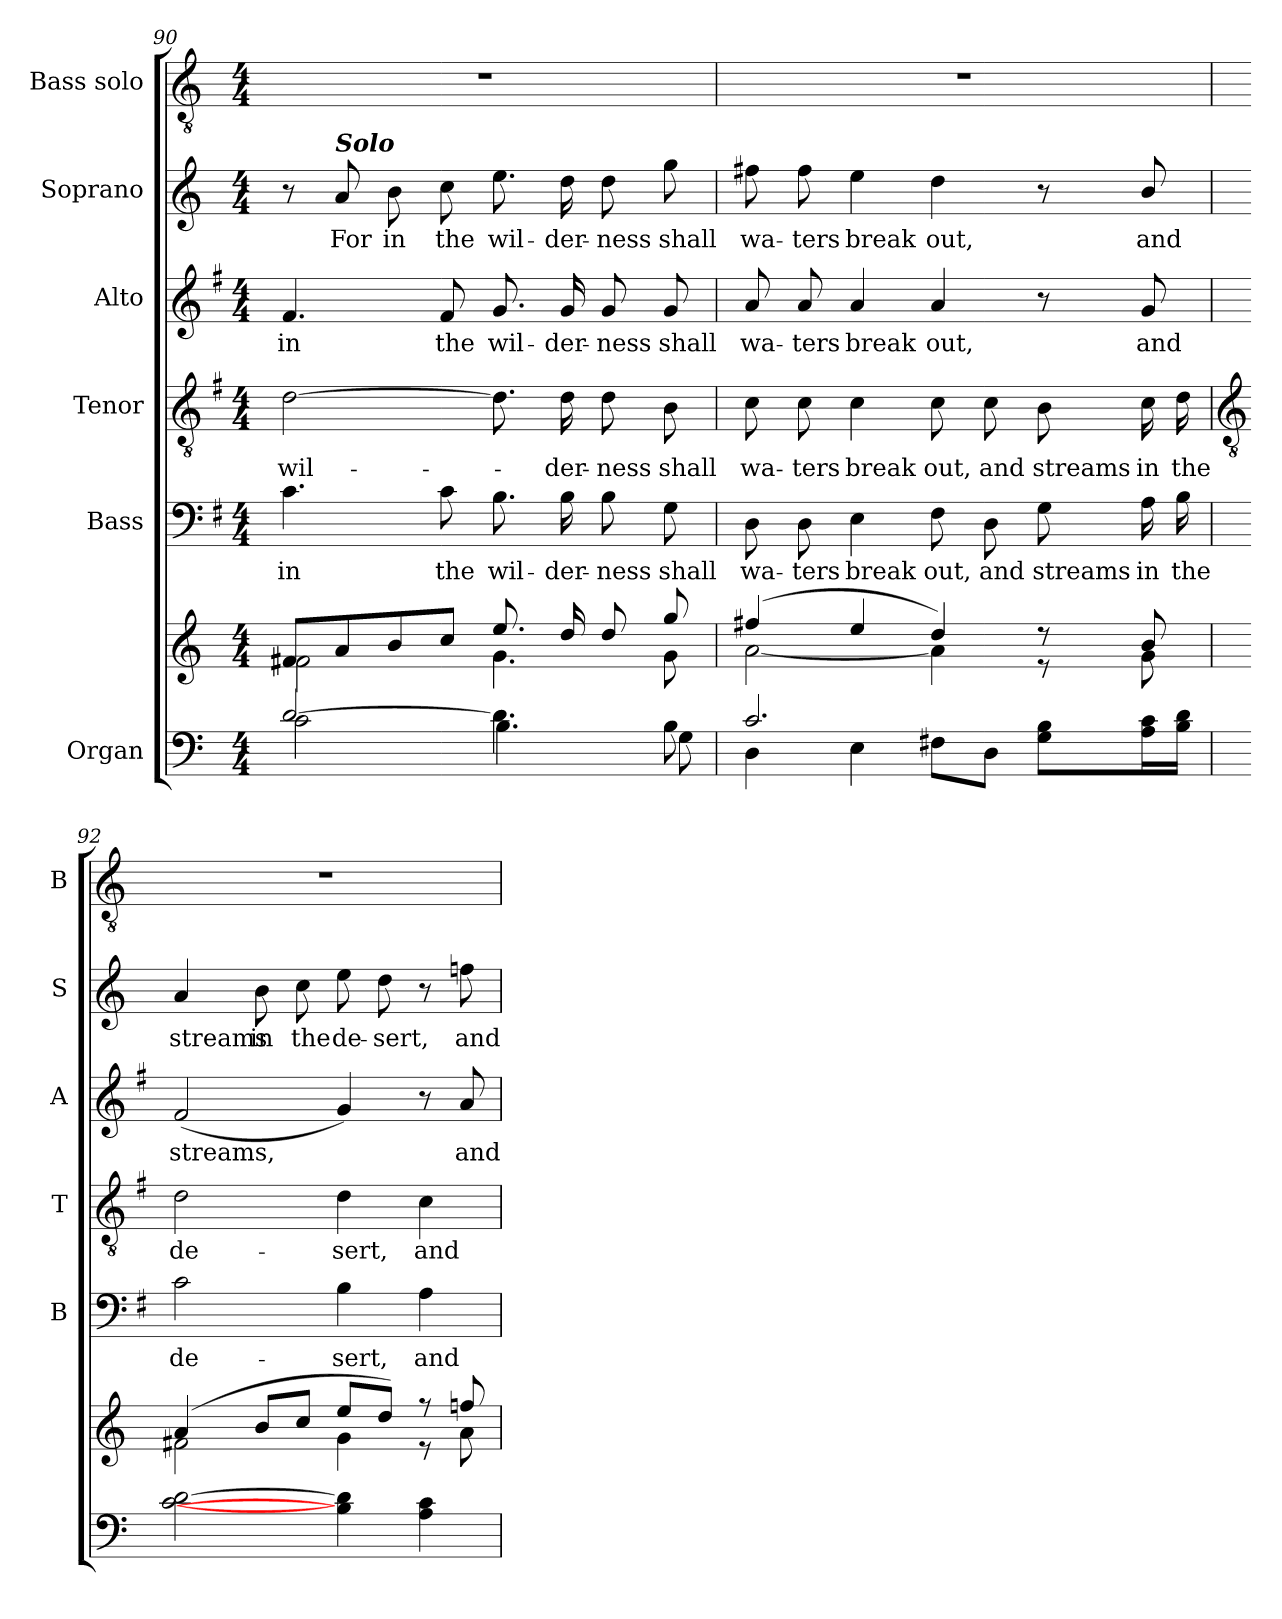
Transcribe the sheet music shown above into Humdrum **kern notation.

**kern	**kern	**kern	**text	**kern	**text	**kern	**text	**kern	**text	**kern
*part6	*part6	*part5	*part5	*part4	*part4	*part3	*part3	*part2	*part2	*part1
*staff7	*staff6	*staff5	*staff5	*staff4	*staff4	*staff3	*staff3	*staff2	*staff2	*staff1
*I"Organ	*	*I"Bass	*	*I"Tenor	*	*I"Alto	*	*I"Soprano	*	*I"Bass solo
*	*	*I'B	*	*I'T	*	*I'A	*	*I'S	*	*I'B
!!LO:LB:g=z
*clefF4	*clefG2	*clefF4	*	*clefGv2	*	*clefG2	*	*clefG2	*	*clefGv2
*k[]	*k[]	*k[f#]	*	*k[f#]	*	*k[f#]	*	*k[]	*	*k[]
*C:	*C:	*G:	*	*G:	*	*G:	*	*C:	*	*C:
*M4/4	*M4/4	*M4/4	*	*M4/4	*	*M4/4	*	*M4/4	*	*M4/4
=90	=90	=90	=90	=90	=90	=90	=90	=90	=90	=90
*^	*^	*	*	*	*	*	*	*	*	*
!	!	!	!	!	!LO:LY:b	!	!LO:LY:b	!	!LO:LY:b	!	!	!
[2d/	2c\	8f#X/L	2f#\	4.c	in	[2d	wil-	4.f#	in	8r	.	1r
!	!	!	!	!	!	!	!	!	!	!LO:TX:a:Bi:t=Solo	!	!
!	!	!	!	!	!	!	!	!	!	!	!LO:LY:b	!
.	.	8a/	.	.	.	.	.	.	.	8a	For	.
!	!	!	!	!	!	!	!	!	!	!	!LO:LY:b	!
.	.	8b/	.	.	.	.	.	.	.	8b	in	.
!	!	!	!	!	!LO:LY:b	!	!	!	!LO:LY:b	!	!LO:LY:b	!
.	.	8cc/J	.	8c	the	.	.	8f#	the	8cc	the	.
!	!	!	!	!	!LO:LY:b	!	!	!	!LO:LY:b	!	!LO:LY:b	!
4.d\]	4.B\	8.ee/L	4.g\	8.B	wil-	8.d]	.	8.g	wil-	8.ee	wil-	.
!	!	!	!	!	!LO:LY:b	!	!LO:LY:b	!	!LO:LY:b	!	!LO:LY:b	!
.	.	16dd/L	.	16B	-der-	16d	der-	16g	-der-	16dd	-der-	.
!	!	!	!	!	!LO:LY:b	!	!LO:LY:b	!	!LO:LY:b	!	!LO:LY:b	!
.	.	8dd/	.	8B	-ness	8d	-ness	8g	-ness	8dd	-ness	.
!	!	!	!	!	!LO:LY:b	!	!LO:LY:b	!	!LO:LY:b	!	!LO:LY:b	!
8B\	8G\	8gg/J	8g\	8G	shall	8B	shall	8g	shall	8gg	shall	.
=91	=91	=91	=91	=91	=91	=91	=91	=91	=91	=91	=91	=91
!	!	!	!	!	!LO:LY:b	!	!LO:LY:b	!	!LO:LY:b	!	!LO:LY:b	!
2.c/	4D\	(>4ff#X/	[2a\	8D	wa-	8c	wa-	8a	wa-	8ff#X	wa-	1r
!	!	!	!	!	!LO:LY:b	!	!LO:LY:b	!	!LO:LY:b	!	!LO:LY:b	!
.	.	.	.	8D	-ters	8c	-ters	8a	-ters	8ff#	-ters	.
!	!	!	!	!	!LO:LY:b	!	!LO:LY:b	!	!LO:LY:b	!	!LO:LY:b	!
.	4E\	4ee/	.	4E	break	4c	break	4a	break	4ee	break	.
!	!	!	!	!	!LO:LY:b	!	!LO:LY:b	!	!LO:LY:b	!	!LO:LY:b	!
.	8F#X\L	4dd/)	4a\]	8F#	out,	8c	out,	4a	out,	4dd	out,	.
!	!	!	!	!	!LO:LY:b	!	!LO:LY:b	!	!	!	!	!
.	8D\J	.	.	8D	and	8c	and	.	.	.	.	.
!	!	!	!	!	!LO:LY:b	!	!LO:LY:b	!	!	!	!	!
8G\ 8B\L	4ryy	8r	8r	8G	streams	8B	streams	8r	.	8r	.	.
!	!	!	!	!	!LO:LY:b	!	!LO:LY:b	!	!LO:LY:b	!	!LO:LY:b	!
16A\ 16c\L	.	8b/	8g\	16A	in	16c	in	8g	and	8b/	and	.
!	!	!	!	!	!LO:LY:b	!	!LO:LY:b	!	!	!	!	!
16B\ 16d\JJ	.	.	.	16B	the	16d	the	.	.	.	.	.
!!LO:LB:g=z
=92	=92	=92	=92	=92	=92	=92	=92	=92	=92	=92	=92	=92
*	*	*	*	*	*	*clefGv2	*	*	*	*	*	*
!	!	!	!	!	!LO:LY:b	!	!LO:LY:b	!	!LO:LY:b	!	!LO:LY:b	!
[2c\ [2d\	2ryy	(>4a/	2f#X\	2c	de-	2d	de-	(<2f#	streams,	4a	streams	1r
!	!	!	!	!	!	!	!	!	!	!	!LO:LY:b	!
.	.	8b/L	.	.	.	.	.	.	.	8b	in	.
!	!	!	!	!	!	!	!	!	!	!	!LO:LY:b	!
.	.	8cc/J	.	.	.	.	.	.	.	8cc	the	.
!	!	!	!	!	!LO:LY:b	!	!LO:LY:b	!	!	!	!LO:LY:b	!
4B\] 4d\]	2ryy	8ee/L	4g\	4B	-sert,	4d	-sert,	4g)	.	8ee	de-	.
!	!	!	!	!	!	!	!	!	!	!	!LO:LY:b	!
.	.	8dd/J)	.	.	.	.	.	.	.	8dd	-sert,	.
!	!	!	!	!	!LO:LY:b	!	!LO:LY:b	!	!	!	!	!
4A\ 4c\	.	8r	8r	4A	and	4c	and	8r	.	8r	.	.
!	!	!	!	!	!	!	!	!	!LO:LY:b	!	!LO:LY:b	!
.	.	8ffn/	8a\	.	.	.	.	8a	and	8ffn	and	.
*v	*v	*	*	*	*	*	*	*	*	*	*	*
*	*v	*v	*	*	*	*	*	*	*	*	*
=	=	=	=	=	=	=	=	=	=	=
*-	*-	*-	*-	*-	*-	*-	*-	*-	*-	*-
